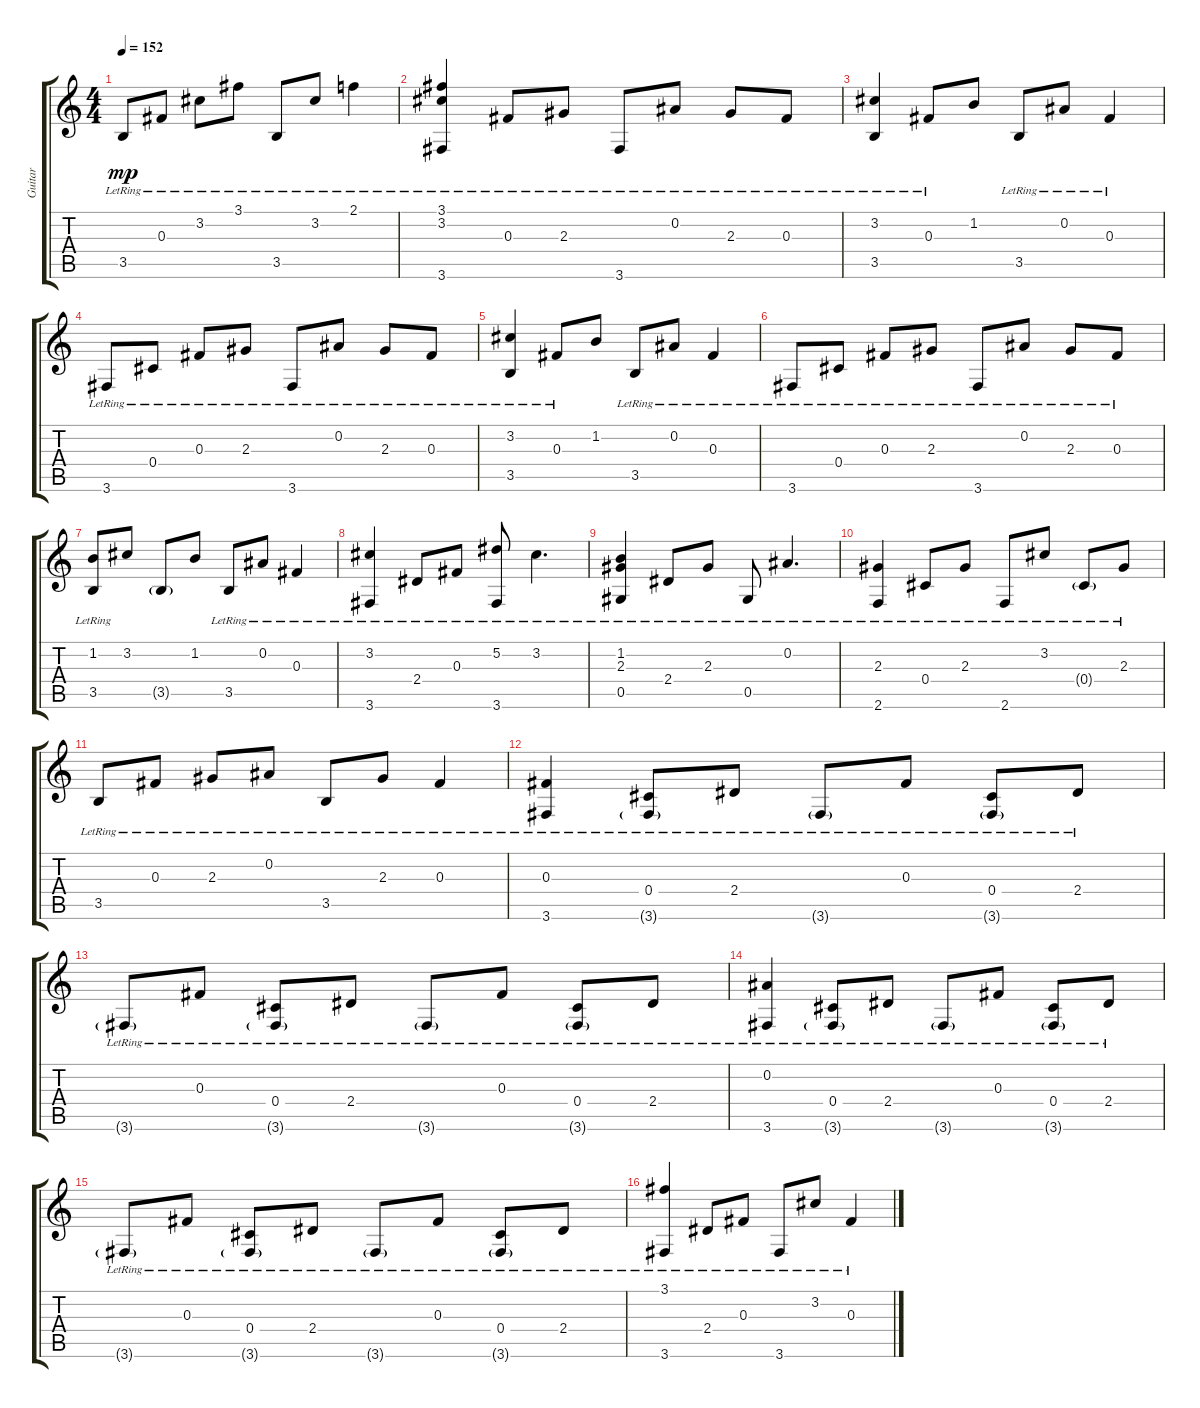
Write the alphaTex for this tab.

\track ("Guitar" "Guitar") {instrument acousticguitarnylon}
\staff {score tabs}
\tuning (Eb4 Bb3 Gb3 Db3 Ab2 Eb2) {hide}
\ts (4 4)
\tempo 152
\clef g2
\ks c
3.5{lr}.8{dy mp} 0.3{lr}.8 3.2{lr}.8 3.1{lr}.8 3.5{lr}.8 3.2{lr}.8 2.1{lr}.4 |
(3.1{lr} 3.2{lr} 3.6{lr}).4 0.3{lr}.8 2.3{lr}.8 3.6{lr}.8 0.2{lr}.8 2.3{lr}.8 0.3{lr}.8 |
(3.2{lr} 3.5{lr}).4 0.3{lr}.8 1.2.8 3.5{lr}.8 0.2{lr}.8 0.3{lr}.4 |
3.6{lr}.8 0.4{lr}.8 0.3{lr}.8 2.3{lr}.8 3.6{lr}.8 0.2{lr}.8 2.3{lr}.8 0.3{lr}.8 |
(3.2{lr} 3.5{lr}).4 0.3{lr}.8 1.2.8 3.5{lr}.8 0.2{lr}.8 0.3{lr}.4 |
3.6{lr}.8 0.4{lr}.8 0.3{lr}.8 2.3{lr}.8 3.6{lr}.8 0.2{lr}.8 2.3{lr}.8 0.3{lr}.8 |
(1.2{lr} 3.5{lr}).8 3.2.8 3.5{g}.8 1.2.8 3.5{lr}.8 0.2{lr}.8 0.3{lr}.4 |
(3.2{lr} 3.6{lr}).4 2.4{lr}.8 0.3{lr}.8 (5.2 3.6{lr}).8 3.2{lr}.4{d} |
(1.2{lr} 2.3{lr} 0.5{lr}).4 2.4{lr}.8 2.3{lr}.8 0.5{lr}.8 0.2{lr}.4{d} |
(2.3{lr} 2.6{lr}).4 0.4{lr}.8 2.3{lr}.8 2.6{lr}.8 3.2{lr}.8 0.4{g lr}.8 2.3{lr}.8 |
3.5{lr}.8 0.3{lr}.8 2.3{lr}.8 0.2{lr}.8 3.5{lr}.8 2.3{lr}.8 0.3{lr}.4 |
(0.3{lr} 3.6{lr}).4 (0.4{lr} 3.6{g lr}).8 2.4{lr}.8 3.6{g lr}.8 0.3{lr}.8 (0.4{lr} 3.6{g lr}).8 2.4{lr}.8 |
3.6{g lr}.8 0.3{lr}.8 (0.4{lr} 3.6{g lr}).8 2.4{lr}.8 3.6{g lr}.8 0.3{lr}.8 (0.4{lr} 3.6{g lr}).8 2.4{lr}.8 |
(0.2{lr} 3.6{lr}).4 (0.4{lr} 3.6{g lr}).8 2.4{lr}.8 3.6{g lr}.8 0.3{lr}.8 (0.4{lr} 3.6{g lr}).8 2.4{lr}.8 |
3.6{g lr}.8 0.3{lr}.8 (0.4{lr} 3.6{g lr}).8 2.4{lr}.8 3.6{g lr}.8 0.3{lr}.8 (0.4{lr} 3.6{g lr}).8 2.4{lr}.8 |
(3.1{lr} 3.6{lr}).4 2.4{lr}.8 0.3{lr}.8 3.6{lr}.8 3.2{lr}.8 0.3{lr}.4
